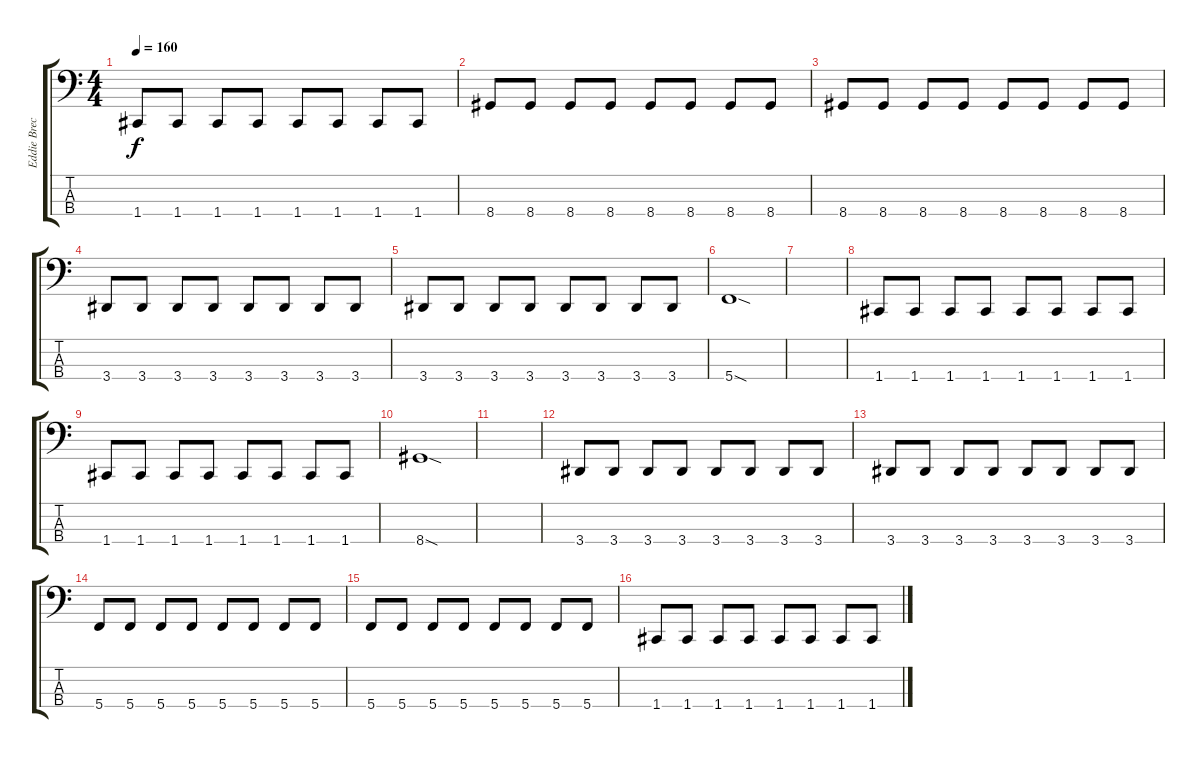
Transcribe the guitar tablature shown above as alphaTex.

\track ("Eddie Breckenridge" "Eddie Brec") {instrument electricbasspick}
\staff {score tabs}
\tuning (F2 C2 G1 C1) {hide}
\ts (4 4)
\tempo 160
\clef f4
\ks c
1.4.8{dy f} 1.4.8 1.4.8 1.4.8 1.4.8 1.4.8 1.4.8 1.4.8 |
8.4.8 8.4.8 8.4.8 8.4.8 8.4.8 8.4.8 8.4.8 8.4.8 |
8.4.8 8.4.8 8.4.8 8.4.8 8.4.8 8.4.8 8.4.8 8.4.8 |
3.4.8 3.4.8 3.4.8 3.4.8 3.4.8 3.4.8 3.4.8 3.4.8 |
3.4.8 3.4.8 3.4.8 3.4.8 3.4.8 3.4.8 3.4.8 3.4.8 |
5.4{sod}.1 |
|
1.4.8 1.4.8 1.4.8 1.4.8 1.4.8 1.4.8 1.4.8 1.4.8 |
1.4.8 1.4.8 1.4.8 1.4.8 1.4.8 1.4.8 1.4.8 1.4.8 |
8.4{sod}.1 |
|
3.4.8 3.4.8 3.4.8 3.4.8 3.4.8 3.4.8 3.4.8 3.4.8 |
3.4.8 3.4.8 3.4.8 3.4.8 3.4.8 3.4.8 3.4.8 3.4.8 |
5.4.8 5.4.8 5.4.8 5.4.8 5.4.8 5.4.8 5.4.8 5.4.8 |
5.4.8 5.4.8 5.4.8 5.4.8 5.4.8 5.4.8 5.4.8 5.4.8 |
1.4.8 1.4.8 1.4.8 1.4.8 1.4.8 1.4.8 1.4.8 1.4.8
